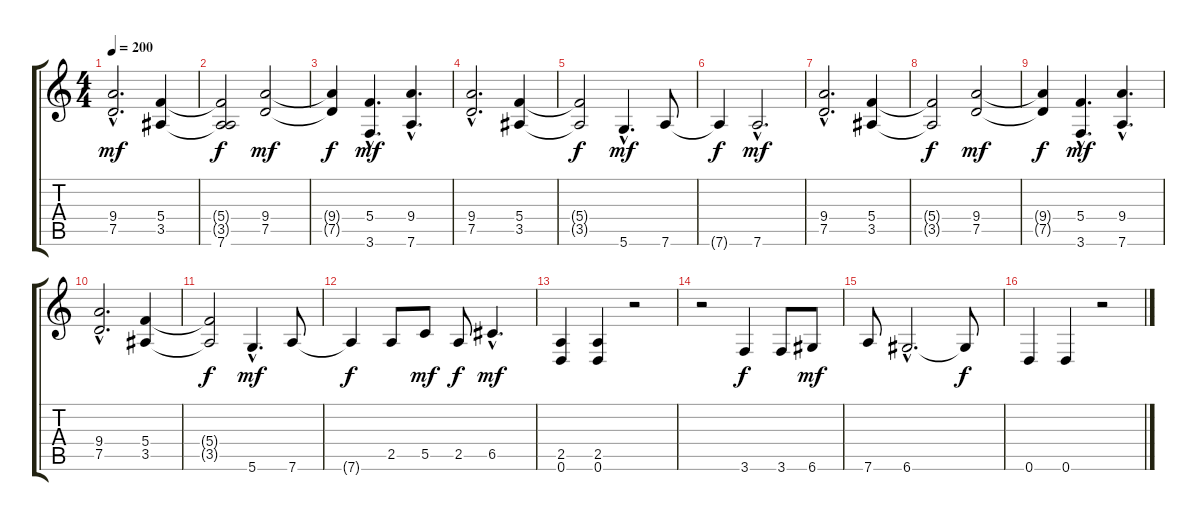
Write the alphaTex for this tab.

\track "" {instrument overdrivenguitar}
\staff {score tabs}
\tuning (D4 A3 F3 C3 G2 D2) {hide}
\ts (4 4)
\tempo 200
\clef g2
\ks c
(9.4{hac} 7.5{hac}).2{d dy mf} (5.4 3.5).4 |
(5.4{t} 3.5{t} 7.6{t}).2{dy f} (9.4 7.5).2{dy mf} |
(9.4{t} 7.5{t}).4{dy f} (5.4{hac} 3.6{hac}).4{d dy mf} (9.4{hac} 7.6{hac}).4{d} |
(9.4{hac} 7.5{hac}).2{d} (5.4 3.5).4 |
(5.4{t} 3.5{t}).2{dy f} 5.6{hac}.4{d dy mf} 7.6.8 |
7.6{t}.4{dy f} 7.6{hac}.2{d dy mf} |
(9.4{hac} 7.5{hac}).2{d} (5.4 3.5).4 |
(5.4{t} 3.5{t}).2{dy f} (9.4 7.5).2{dy mf} |
(9.4{t} 7.5{t}).4{dy f} (5.4{hac} 3.6{hac}).4{d dy mf} (9.4{hac} 7.6{hac}).4{d} |
(9.4{hac} 7.5{hac}).2{d} (5.4 3.5).4 |
(5.4{t} 3.5{t}).2{dy f} 5.6{hac}.4{d dy mf} 7.6.8 |
7.6{t}.4{dy f} 2.5.8 5.5.8{dy mf} 2.5.8{dy f} 6.5{hac}.4{d dy mf} |
(2.5 0.6).4 (2.5 0.6).4 r.2 |
r.2 3.6.4{dy f} 3.6.8 6.6.8{dy mf} |
7.6.8 6.6{hac}.2{d} 6.6{t}.8{dy f} |
0.6.4 0.6.4 r.2
